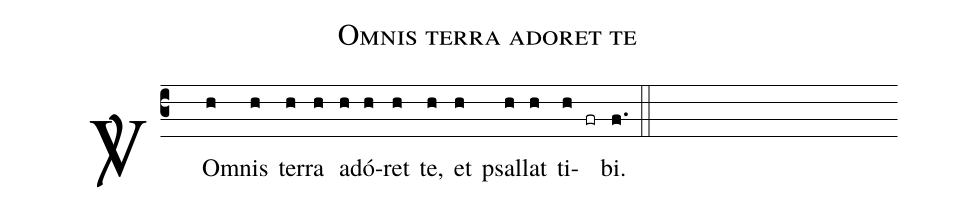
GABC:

name: Omnis terra adoret te;
%%
(c3) <sp>V/</sp>(//) Om(h)nis(h) ter(h)ra(h) a(h)dó(h)ret(h) te,(h) et(h) psal(h)lat(h) ti(h)(fr)bi.(f.) (::)
